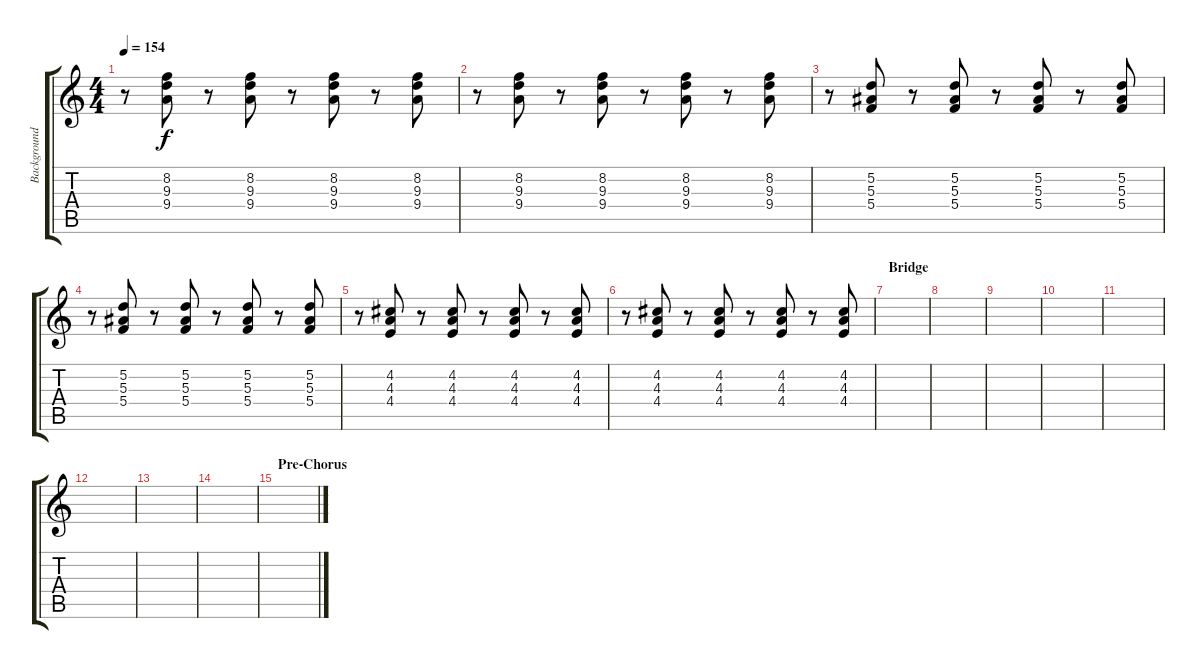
\track ("Background Guitar (Dan Jacobs)" "Background") {instrument distortionguitar}
\staff {score tabs}
\tuning (D4 A3 F3 C3 G2 C2) {hide}
\ts (4 4)
\tempo 154
\clef g2
\ks c
r.8{dy f} (8.2 9.3 9.4).8 r.8 (8.2 9.3 9.4).8 r.8 (8.2 9.3 9.4).8 r.8 (8.2 9.3 9.4).8 |
r.8 (8.2 9.3 9.4).8 r.8 (8.2 9.3 9.4).8 r.8 (8.2 9.3 9.4).8 r.8 (8.2 9.3 9.4).8 |
r.8 (5.2 5.3 5.4).8 r.8 (5.2 5.3 5.4).8 r.8 (5.2 5.3 5.4).8 r.8 (5.2 5.3 5.4).8 |
r.8 (5.2 5.3 5.4).8 r.8 (5.2 5.3 5.4).8 r.8 (5.2 5.3 5.4).8 r.8 (5.2 5.3 5.4).8 |
r.8 (4.2 4.3 4.4).8 r.8 (4.2 4.3 4.4).8 r.8 (4.2 4.3 4.4).8 r.8 (4.2 4.3 4.4).8 |
r.8 (4.2 4.3 4.4).8 r.8 (4.2 4.3 4.4).8 r.8 (4.2 4.3 4.4).8 r.8 (4.2 4.3 4.4).8 |
\section ("" "Bridge")
|
|
|
|
|
|
|
|
\section ("" "Pre-Chorus")
